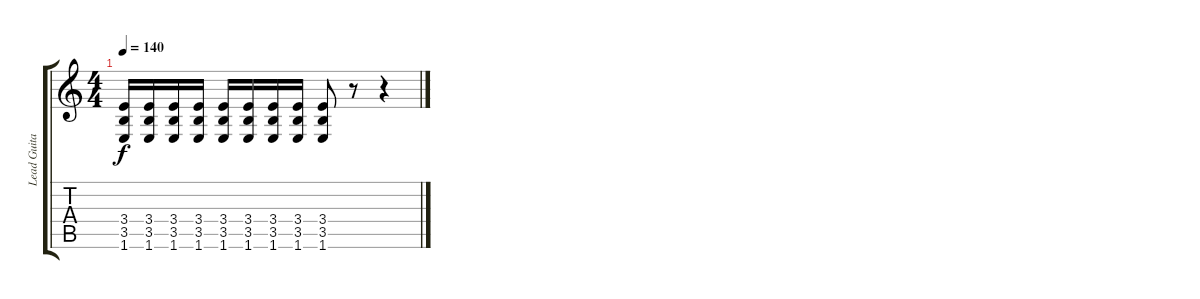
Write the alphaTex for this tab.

\track ("Lead Guitar" "Lead Guita") {instrument electricguitarclean}
\staff {score tabs}
\tuning (Eb4 Bb3 Gb3 Db3 Ab2 Eb2) {hide}
\ts (4 4)
\tempo 140
\clef g2
\ks c
(3.4 3.5 1.6).16{dy f} (3.4 3.5 1.6).16 (3.4 3.5 1.6).16 (3.4 3.5 1.6).16 (3.4 3.5 1.6).16 (3.4 3.5 1.6).16 (3.4 3.5 1.6).16 (3.4 3.5 1.6).16 (3.4 3.5 1.6).8 r.8 r.4
